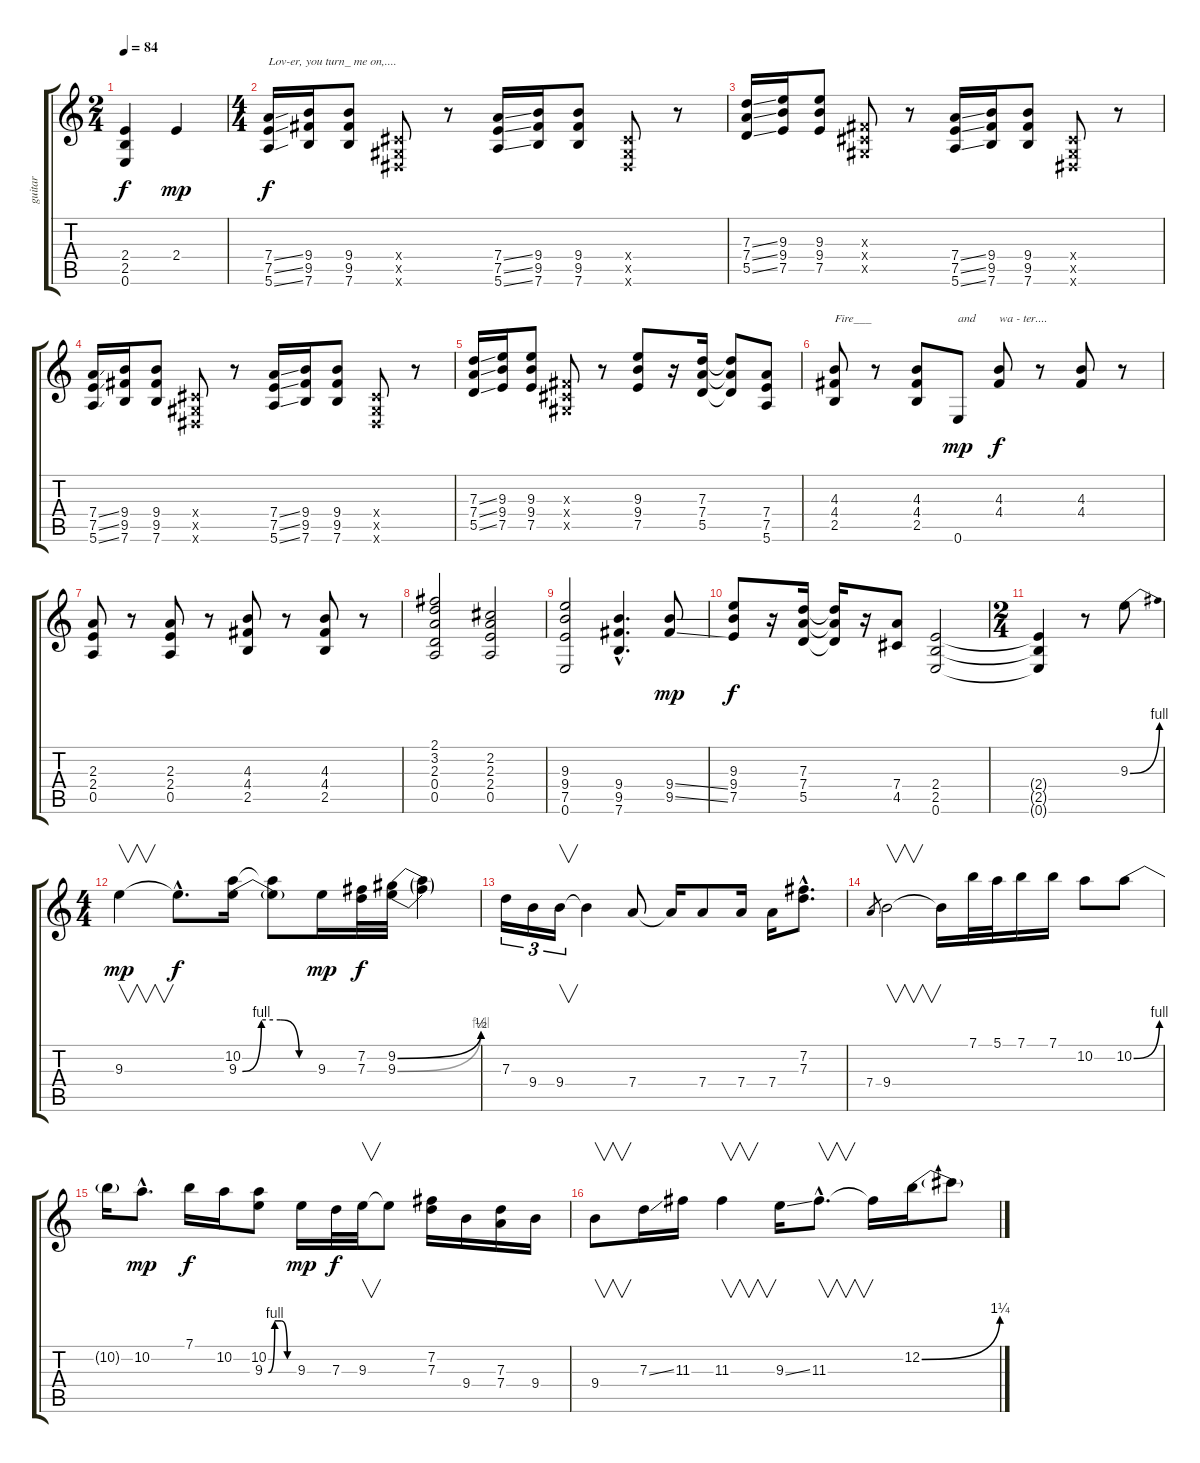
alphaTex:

\track ("guitar" "guitar") {instrument distortionguitar}
\staff {score tabs}
\tuning (E4 B3 G3 D3 A2 E2) {hide}
\ts (2 4)
\tempo 84
\clef g2
\ks c
(2.4{t} 2.5{t} 0.6{t}).4{dy f} 2.4.4{dy mp} |
\ts (4 4)
(7.4{ss} 7.5{ss} 5.6{ss}).16{txt "Lov-er, you turn_ me on,...." dy f} (9.4 9.5 7.6).16 (9.4 9.5 7.6).8 (-1.4{x} -1.5{x} -1.6{x}).8 r.8 (7.4{ss} 7.5{ss} 5.6{ss}).16 (9.4 9.5 7.6).16 (9.4 9.5 7.6).8 (-1.4{x} -1.5{x} -1.6{x}).8 r.8 |
(7.3{ss} 7.4{ss} 5.5{ss}).16 (9.3 9.4 7.5).16 (9.3 9.4 7.5).8 (-1.3{x} -1.4{x} -1.5{x}).8 r.8 (7.4{ss} 7.5{ss} 5.6{ss}).16 (9.4 9.5 7.6).16 (9.4 9.5 7.6).8 (-1.4{x} -1.5{x} -1.6{x}).8 r.8 |
(7.4{ss} 7.5{ss} 5.6{ss}).16 (9.4 9.5 7.6).16 (9.4 9.5 7.6).8 (-1.4{x} -1.5{x} -1.6{x}).8 r.8 (7.4{ss} 7.5{ss} 5.6{ss}).16 (9.4 9.5 7.6).16 (9.4 9.5 7.6).8 (-1.4{x} -1.5{x} -1.6{x}).8 r.8 |
(7.3{ss} 7.4{ss} 5.5{ss}).16 (9.3 9.4 7.5).16 (9.3 9.4 7.5).8 (-1.3{x} -1.4{x} -1.5{x}).8 r.8 (9.3 9.4 7.5).8 r.16 (7.3 7.4 5.5).16 (7.3{t} 7.4{t} 5.5{t}).8 (7.4 7.5 5.6).8 |
(4.3 4.4 2.5).8{txt "Fire___"} r.8 (4.3 4.4 2.5).8 0.6.8{txt "and" dy mp} (4.3 4.4).8{txt "wa - ter...." dy f} r.8 (4.3 4.4).8 r.8 |
(2.3 2.4 0.5).8 r.8 (2.3 2.4 0.5).8 r.8 (4.3 4.4 2.5).8 r.8 (4.3 4.4 2.5).8 r.8 |
(2.1 3.2 2.3 0.4 0.5).2 (2.2 2.3 2.4 0.5).2 |
(9.3 9.4 7.5 0.6).2 (9.4{hac} 9.5{hac} 7.6{hac}).4{d} (9.4{ss} 9.5{ss}).8{dy mp} |
(9.3 9.4 7.5).8{dy f} r.16 (7.3 7.4 5.5).16 (7.3{t} 7.4{t} 5.5{t}).16 r.16 (7.4 4.5).8 (2.4 2.5 0.6).2 |
\ts (2 4)
(2.4{t} 2.5{t} 0.6{t}).4 r.8 9.3{be (bend 0 0 60 4)}.8 |
\ts (4 4)
9.3.4{v dy mp} 9.3{hac t}.8{d dy f} (10.2 9.3{be (custom 0 0 15 4 30 4 45 0 60 0)}).16 (10.2{t} 9.3{t}).8 9.3.16{dy mp} (7.2 7.3).32{dy f} (9.2{be (bend 0 0 60 2)} 9.3{be (bend 0 0 60 4)}).32 (9.2{t} 9.3{t}).4 |
7.3.16{tu (3 2)} 9.4.16{tu (3 2)} 9.4.16{v tu (3 2)} 9.4{t}.4 7.4.8 7.4{t}.16 7.4.8 7.4.16 7.4.16 (7.2{hac} 7.3{hac}).8{d} |
7.4.8{gr} 9.4.2{v} 9.4{t}.16 7.1.32 5.1.32 7.1.16 7.1.16 10.2.8 10.2{be (bend 0 0 60 4)}.8 |
10.2{t}.16 10.2{hac}.8{d dy mp} 7.1.16{dy f} 10.2.16 (10.2 9.3{be (custom 0 0 15 4 30 4 45 0 60 0)}).8 9.3.16{dy mp} 7.3.32{dy f} 9.3.32{v} 9.3{t}.8 (7.2 7.3).16 9.4.16 (7.3 7.4).16 9.4.16 |
9.4.8{v} 7.3{ss}.16 11.3.16 11.3.4{v} 9.3{ss}.16 11.3{hac}.8{v d} 11.3{t}.16 12.2{be (bend 0 0 60 5)}.16 12.2{t}.8
